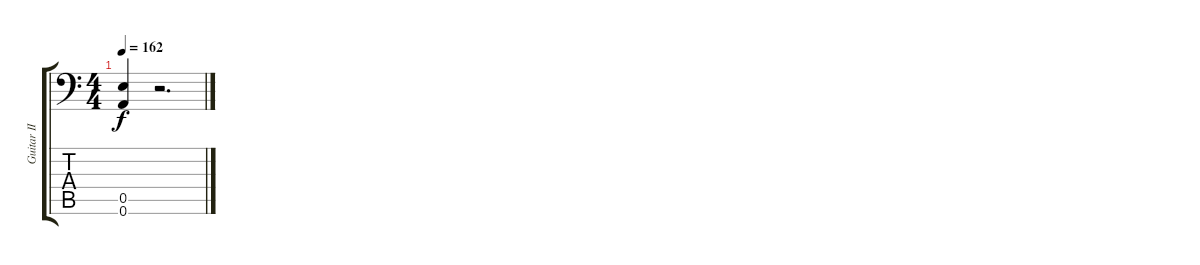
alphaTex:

\track ("Guitar II" "Guitar II") {instrument distortionguitar}
\staff {score tabs}
\tuning (B3 Gb3 D3 A2 E2 A1) {hide}
\ts (4 4)
\tempo 162
\clef f4
\ks c
(0.5 0.6).4{dy f} r.2{d}
